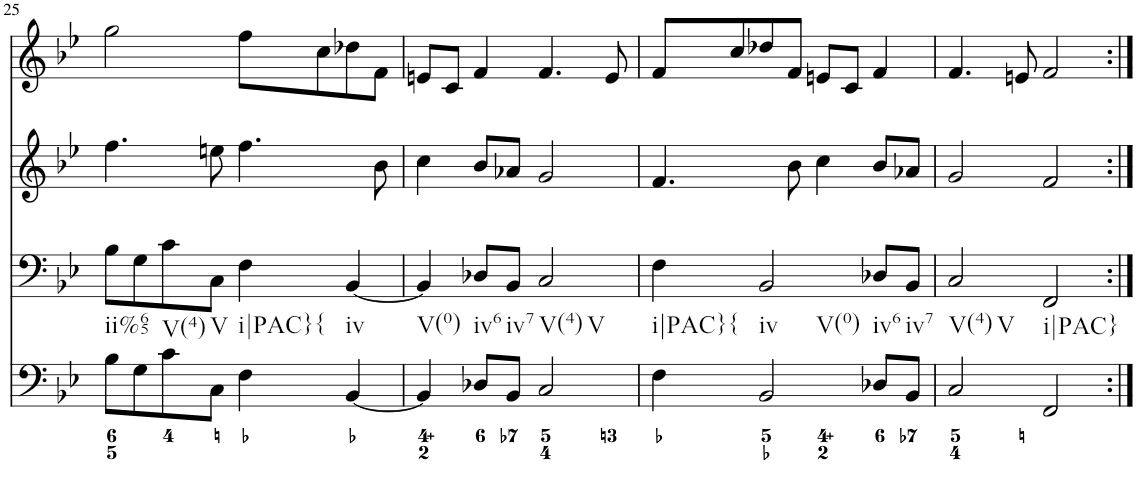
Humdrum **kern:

**kern	**kern	**kern	**kern
*part4	*part3	*part2	*part1
*staff4	*staff3	*staff2	*staff1
*I"Piano	*I"Piano	*I"Piano	*I"Piano
*I'Pno	*I'Pno	*I'Pno	*I'Pno
!!LO:PB:g=z
*clefF4	*clefF4	*clefG2	*clefG2
*k[b-e-]	*k[b-e-]	*k[b-e-]	*k[b-e-]
*B-:	*B-:	*B-:	*B-:
*M4/4	*M4/4	*M4/4	*M4/4
*met(c)	*met(c)	*met(c)	*met(c)
=25	=25	=25	=25
!	!LO:TX:b:t=ii%65	!	!
8B-\L	8B-\L	4.ff\	2gg\
8G\	8G\	.	.
!	!LO:TX:b:t=V(4)	!	!
8c\	8c\	.	.
!	!LO:TX:b:t=V	!	!
8C\J	8C\J	8een\	.
!	!LO:TX:b:t=i|PAC}	!	!
!	!LO:TX:b:t={	!	!
4F\	4F\	4.ff\	8ff\L
.	.	.	8cc\
!	!LO:TX:b:t=iv	!	!
[4BB-/	[4BB-/	.	8dd-X\
.	.	8b-\	8f\J
=26	=26	=26	=26
!	!LO:TX:b:t=V(0)	!	!
4BB-/]	4BB-/]	4cc\	8en/L
.	.	.	8c/J
!	!LO:TX:b:t=iv6	!	!
8D-X/L	8D-X/L	8b-/L	4f/
!	!LO:TX:b:t=iv7	!	!
8BB-/J	8BB-/J	8a-X/J	.
!	!LO:TX:b:t=V(4)	!	!
!	!LO:TX:b:t=V	!	!
2C/	2C/	2g/	4.f/
.	.	.	8e/
=27	=27	=27	=27
!	!LO:TX:b:t=i|PAC}	!	!
!	!LO:TX:b:t={	!	!
4F\	4F\	4.f/	8f/L
.	.	.	8cc/
!	!LO:TX:b:t=iv	!	!
!	!LO:TX:b:t=V(0)	!	!
2BB-/	2BB-/	.	8dd-X/
.	.	8b-\	8f/J
.	.	4cc\	8en/L
.	.	.	8c/J
!	!LO:TX:b:t=iv6	!	!
8D-X/L	8D-X/L	8b-/L	4f/
!	!LO:TX:b:t=iv7	!	!
8BB-/J	8BB-/J	8a-X/J	.
=28	=28	=28	=28
!	!LO:TX:b:t=V(4)	!	!
!	!LO:TX:b:t=V	!	!
2C/	2C/	2g/	4.f/
.	.	.	8en/
!	!LO:TX:b:t=i|PAC}	!	!
2FF/	2FF/	2f/	2f/
=:|!	=:|!	=:|!	=:|!
*-	*-	*-	*-
